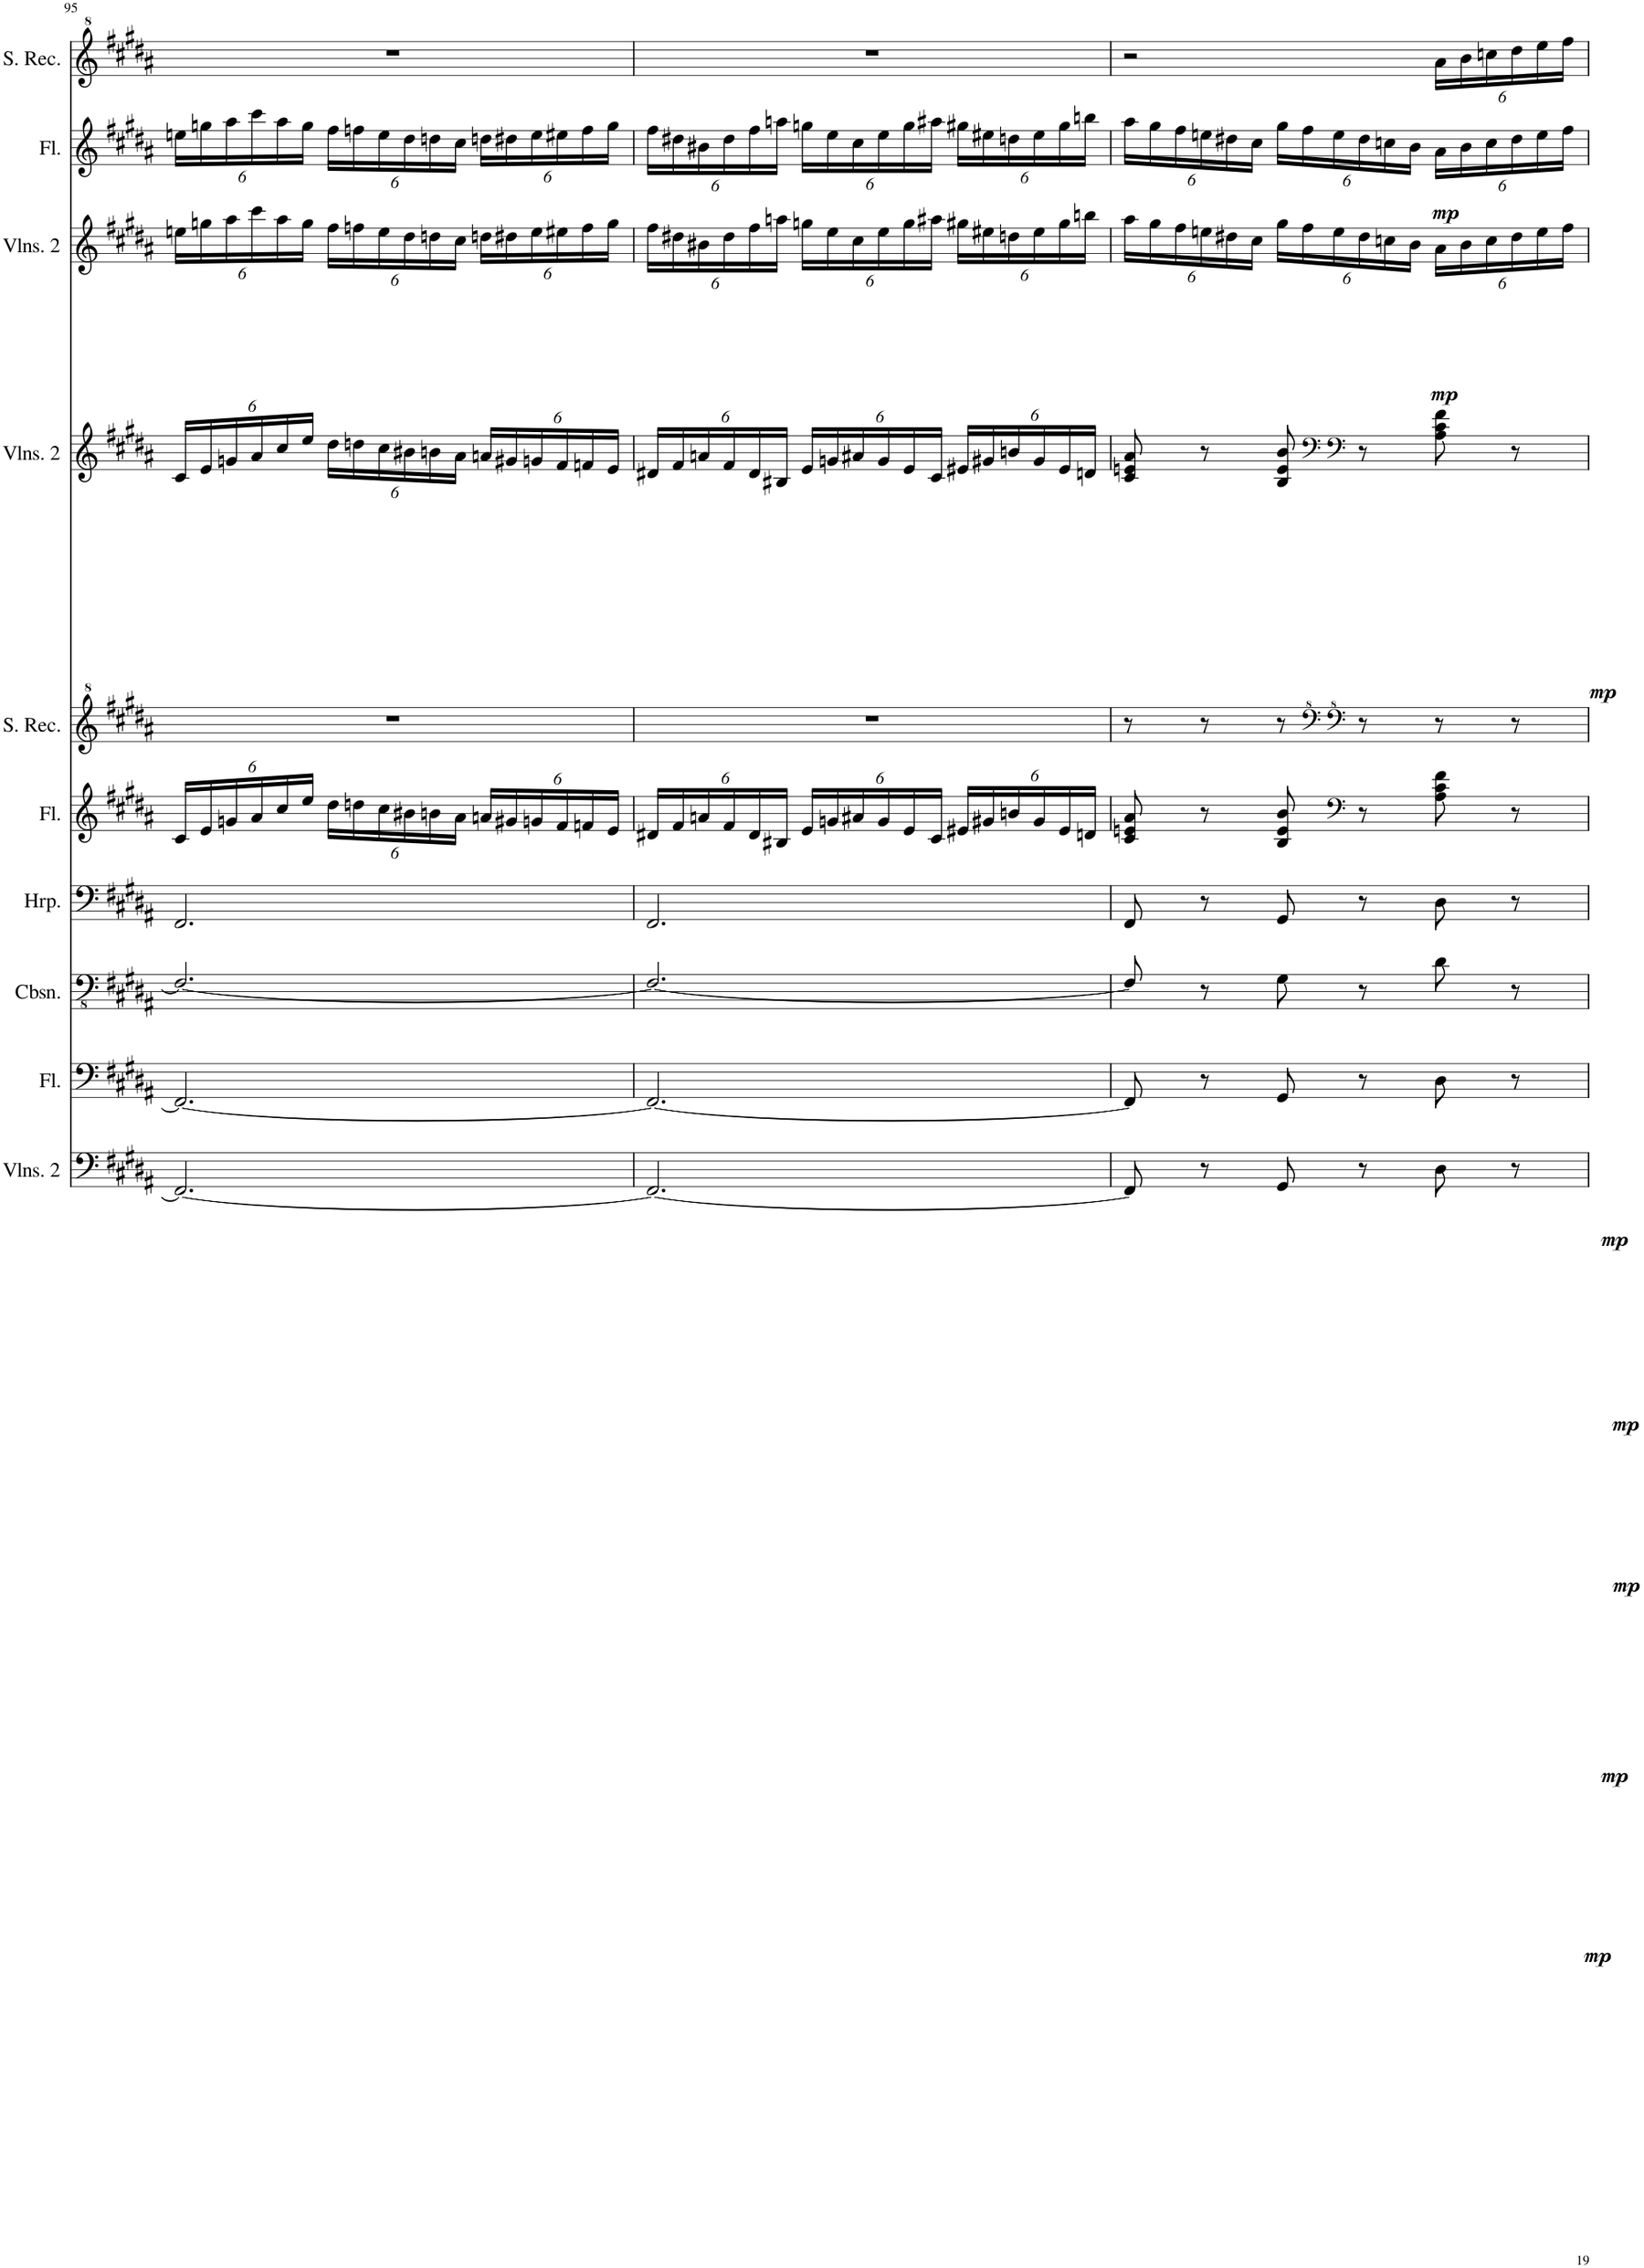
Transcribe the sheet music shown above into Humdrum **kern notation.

**kern	**dynam	**kern	**dynam	**kern	**dynam	**kern	**dynam	**kern	**dynam	**kern	**kern	**dynam	**kern	**dynam	**kern	**dynam	**kern
*part10	*part10	*part9	*part9	*part8	*part8	*part7	*part7	*part6	*part6	*part5	*part4	*part4	*part3	*part3	*part2	*part2	*part1
*staff10	*staff10	*staff9	*staff9	*staff8	*staff8	*staff7	*staff7	*staff6	*staff6	*staff5	*staff4	*staff4	*staff3	*staff3	*staff2	*staff2	*staff1
*I"Violins 2	*	*I"Flute	*	*I"Contrabassoon	*	*I"Harp	*	*I"Flute	*	*I"Soprano Recorder	*I"Violins 2	*	*I"Violins 2	*	*I"Flute	*	*I"Soprano Recorder
*I'Vlns. 2	*	*I'Fl.	*	*I'Cbsn.	*	*I'Hrp.	*	*I'Fl.	*	*I'S. Rec.	*I'Vlns. 2	*	*I'Vlns. 2	*	*I'Fl.	*	*I'S. Rec.
!!LO:PB:g=z
*clefF4	*	*clefF4	*	*clefFv4	*	*clefF4	*	*clefG2	*	*clefG^2	*clefG2	*	*clefG2	*	*clefG2	*	*clefG^2
*	*	*	*	*Trd7c12	*	*	*	*	*	*	*	*	*	*	*	*	*
*k[f#c#g#d#a#]	*	*k[f#c#g#d#a#]	*	*k[f#c#g#d#a#]	*	*k[f#c#g#d#a#]	*	*k[f#c#g#d#a#]	*	*k[f#c#g#d#a#]	*k[f#c#g#d#a#]	*	*k[f#c#g#d#a#]	*	*k[f#c#g#d#a#]	*	*k[f#c#g#d#a#]
*M3/4	*	*M3/4	*	*M3/4	*	*M3/4	*	*M3/4	*	*M3/4	*M3/4	*	*M3/4	*	*M3/4	*	*M3/4
*	*	*	*	*	*	*	*	*Xbrackettup	*	*	*Xbrackettup	*	*Xbrackettup	*	*Xbrackettup	*	*
=95	=95	=95	=95	=95	=95	=95	=95	=95	=95	=95	=95	=95	=95	=95	=95	=95	=95
2.FF#/_	.	2.FF#/_	.	2.FF#/_	.	2.FF#/	.	24c#/LL	.	2.r	24c#/LL	.	24een\LL	.	24een\LL	.	2.r
.	.	.	.	.	.	.	.	24e/	.	.	24e/	.	24ggn\	.	24ggn\	.	.
.	.	.	.	.	.	.	.	24gn/	.	.	24gn/	.	24aa#\	.	24aa#\	.	.
.	.	.	.	.	.	.	.	24a#/	.	.	24a#/	.	24ccc#\	.	24ccc#\	.	.
.	.	.	.	.	.	.	.	24cc#/	.	.	24cc#/	.	24aa#\	.	24aa#\	.	.
.	.	.	.	.	.	.	.	24ee/JJ	.	.	24ee/JJ	.	24gg\JJ	.	24gg\JJ	.	.
.	.	.	.	.	.	.	.	24dd#\LL	.	.	24dd#\LL	.	24ff#\LL	.	24ff#\LL	.	.
.	.	.	.	.	.	.	.	24ddn\	.	.	24ddn\	.	24ffn\	.	24ffn\	.	.
.	.	.	.	.	.	.	.	24cc#\	.	.	24cc#\	.	24ee\	.	24ee\	.	.
.	.	.	.	.	.	.	.	24b#X\	.	.	24b#X\	.	24dd#\	.	24dd#\	.	.
.	.	.	.	.	.	.	.	24bn\	.	.	24bn\	.	24ddn\	.	24ddn\	.	.
.	.	.	.	.	.	.	.	24a#\JJ	.	.	24a#\JJ	.	24cc#\JJ	.	24cc#\JJ	.	.
.	.	.	.	.	.	.	.	24an/LL	.	.	24an/LL	.	24ddn\LL	.	24ddn\LL	.	.
.	.	.	.	.	.	.	.	24g#X/	.	.	24g#X/	.	24dd#X\	.	24dd#X\	.	.
.	.	.	.	.	.	.	.	24gn/	.	.	24gn/	.	24ee\	.	24ee\	.	.
.	.	.	.	.	.	.	.	24f#/	.	.	24f#/	.	24ee#X\	.	24ee#X\	.	.
.	.	.	.	.	.	.	.	24fn/	.	.	24fn/	.	24ff\	.	24ff\	.	.
.	.	.	.	.	.	.	.	24e/JJ	.	.	24e/JJ	.	24gg\JJ	.	24gg\JJ	.	.
=96	=96	=96	=96	=96	=96	=96	=96	=96	=96	=96	=96	=96	=96	=96	=96	=96	=96
2.FF#/_	.	2.FF#/_	.	2.FF#/_	.	2.FF#/	.	24d#X/LL	.	2.r	24d#X/LL	.	24ff#\LL	.	24ff#\LL	.	2.r
.	.	.	.	.	.	.	.	24f#/	.	.	24f#/	.	24dd#X\	.	24dd#X\	.	.
.	.	.	.	.	.	.	.	24an/	.	.	24an/	.	24b#X\	.	24b#X\	.	.
.	.	.	.	.	.	.	.	24f#/	.	.	24f#/	.	24dd#\	.	24dd#\	.	.
.	.	.	.	.	.	.	.	24d#/	.	.	24d#/	.	24ff#\	.	24ff#\	.	.
.	.	.	.	.	.	.	.	24B#X/JJ	.	.	24B#X/JJ	.	24aan\JJ	.	24aan\JJ	.	.
.	.	.	.	.	.	.	.	24e/LL	.	.	24e/LL	.	24ggn\LL	.	24ggn\LL	.	.
.	.	.	.	.	.	.	.	24gn/	.	.	24gn/	.	24ee\	.	24ee\	.	.
.	.	.	.	.	.	.	.	24a#X/	.	.	24a#X/	.	24cc#\	.	24cc#\	.	.
.	.	.	.	.	.	.	.	24g/	.	.	24g/	.	24ee\	.	24ee\	.	.
.	.	.	.	.	.	.	.	24e/	.	.	24e/	.	24gg\	.	24gg\	.	.
.	.	.	.	.	.	.	.	24c#/JJ	.	.	24c#/JJ	.	24aa#X\JJ	.	24aa#X\JJ	.	.
.	.	.	.	.	.	.	.	24e#X/LL	.	.	24e#X/LL	.	24gg#X\LL	.	24gg#X\LL	.	.
.	.	.	.	.	.	.	.	24g#X/	.	.	24g#X/	.	24ee#X\	.	24ee#X\	.	.
.	.	.	.	.	.	.	.	24bn/	.	.	24bn/	.	24ddn\	.	24ddn\	.	.
.	.	.	.	.	.	.	.	24g#/	.	.	24g#/	.	24ee#\	.	24ee#\	.	.
.	.	.	.	.	.	.	.	24e#/	.	.	24e#/	.	24gg#\	.	24gg#\	.	.
.	.	.	.	.	.	.	.	24dn/JJ	.	.	24dn/JJ	.	24bbn\JJ	.	24bbn\JJ	.	.
=97	=97	=97	=97	=97	=97	=97	=97	=97	=97	=97	=97	=97	=97	=97	=97	=97	=97
8FF#/]	.	8FF#/]	.	8FF#/]	.	8FF#/	.	8c#/ 8en/ 8a#/	.	8r	8c#/ 8en/ 8a#/	.	24aa#\LL	.	24aa#\LL	.	2r
.	.	.	.	.	.	.	.	.	.	.	.	.	24gg#\	.	24gg#\	.	.
.	.	.	.	.	.	.	.	.	.	.	.	.	24ff#\	.	24ff#\	.	.
8r	.	8r	.	8r	.	8r	.	8r	.	8r	8r	.	24een\	.	24een\	.	.
.	.	.	.	.	.	.	.	.	.	.	.	.	24dd#X\	.	24dd#X\	.	.
.	.	.	.	.	.	.	.	.	.	.	.	.	24cc#\JJ	.	24cc#\JJ	.	.
!	!	!	!	!	!	!	!	!	!	!	!	!	!	!LO:DY:b	!	!LO:DY:b	!
8GG#/	.	8GG#/	.	8GG#\	.	8GG#/	.	8B/ 8e/ 8b/	.	8r	8B/ 8e/ 8b/	.	24gg#\LL	mp	24gg#\LL	mp	.
.	.	.	.	.	.	.	.	.	.	.	.	.	24ff#\	.	24ff#\	.	.
*	*	*	*	*	*	*	*	*	*	*clefF^4	*clefF4	*	*	*	*	*	*
.	.	.	.	.	.	.	.	.	.	.	.	.	24ee\	.	24ee\	.	.
*	*	*	*	*	*	*	*	*clefF4	*	*clefF^4	*clefF4	*	*	*	*	*	*
!	!LO:DY:b	!	!LO:DY:b	!	!LO:DY:b	!	!LO:DY:b	!	!LO:DY:b	!	!	!LO:DY:b	!	!	!	!	!
8r	mp	8r	mp	8r	mp	8r	mp	8r	mp	8r	8r	mp	24dd#\	.	24dd#\	.	.
.	.	.	.	.	.	.	.	.	.	.	.	.	24ccn\	.	24ccn\	.	.
.	.	.	.	.	.	.	.	.	.	.	.	.	24b\JJ	.	24b\JJ	.	.
*	*	*	*	*	*	*	*	*	*	*	*	*	*	*	*	*	*Xbrackettup
8D#\	.	8D#\	.	8D#\	.	8D#\	.	8A#\ 8c#\ 8f#\	.	8r	8A#\ 8c#\ 8f#\	.	24a#\LL	.	24a#\LL	.	24aa#\LL
.	.	.	.	.	.	.	.	.	.	.	.	.	24b\	.	24b\	.	24bb\
.	.	.	.	.	.	.	.	.	.	.	.	.	24cc\	.	24cc\	.	24cccn\
8r	.	8r	.	8r	.	8r	.	8r	.	8r	8r	.	24dd#\	.	24dd#\	.	24ddd#\
.	.	.	.	.	.	.	.	.	.	.	.	.	24ee\	.	24ee\	.	24eee\
.	.	.	.	.	.	.	.	.	.	.	.	.	24ff#\JJ	.	24ff#\JJ	.	24fff#\JJ
=	=	=	=	=	=	=	=	=	=	=	=	=	=	=	=	=	=
*-	*-	*-	*-	*-	*-	*-	*-	*-	*-	*-	*-	*-	*-	*-	*-	*-	*-
